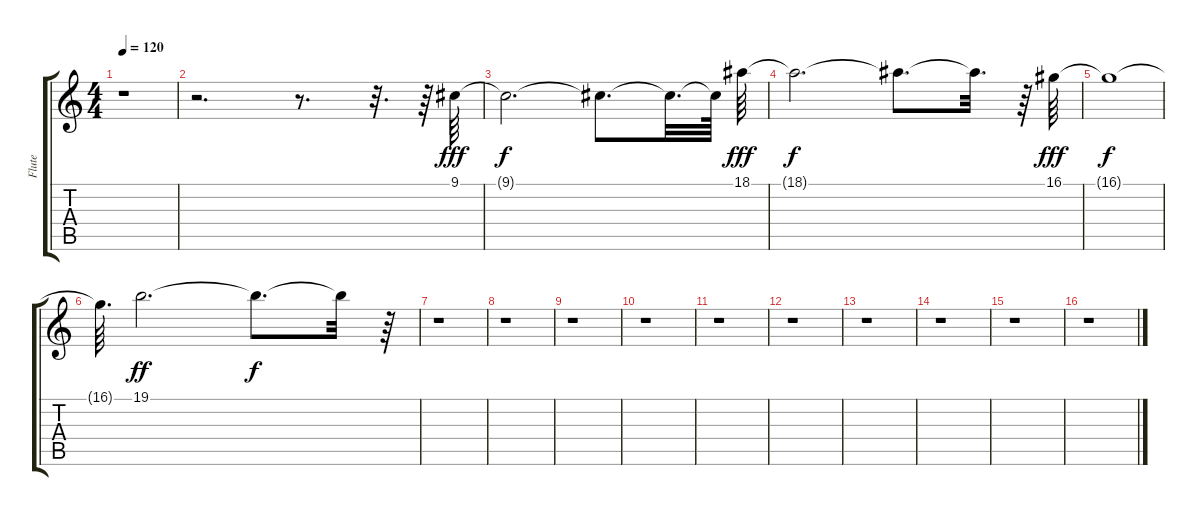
\track ("Flute" "Flute") {instrument flute}
\staff {score tabs}
\tuning (E4 B3 G3 D3 A2 E2) {hide}
\ts (4 4)
\tempo 120
\clef g2
\ks c
r.1{dy f} |
r.2{d} r.8{d} r.32{d} r.64 9.1.64{dy fff volume 8 instrument panflute} |
9.1{t}.2{d dy f} 9.1{t}.8{d} 9.1{t}.32{d} 9.1{t}.64 18.1.64{dy fff} |
18.1{t}.2{d dy f} 18.1{t}.8{d} 18.1{t}.32{d} r.64 16.1.64{dy fff} |
16.1{t}.1{dy f} |
16.1{t}.64{d} 19.1.2{d dy ff} 19.1{t}.8{d dy f} 19.1{t}.32 r.64 |
r.1 |
r.1 |
r.1 |
r.1 |
r.1 |
r.1 |
r.1 |
r.1 |
r.1 |
r.1
